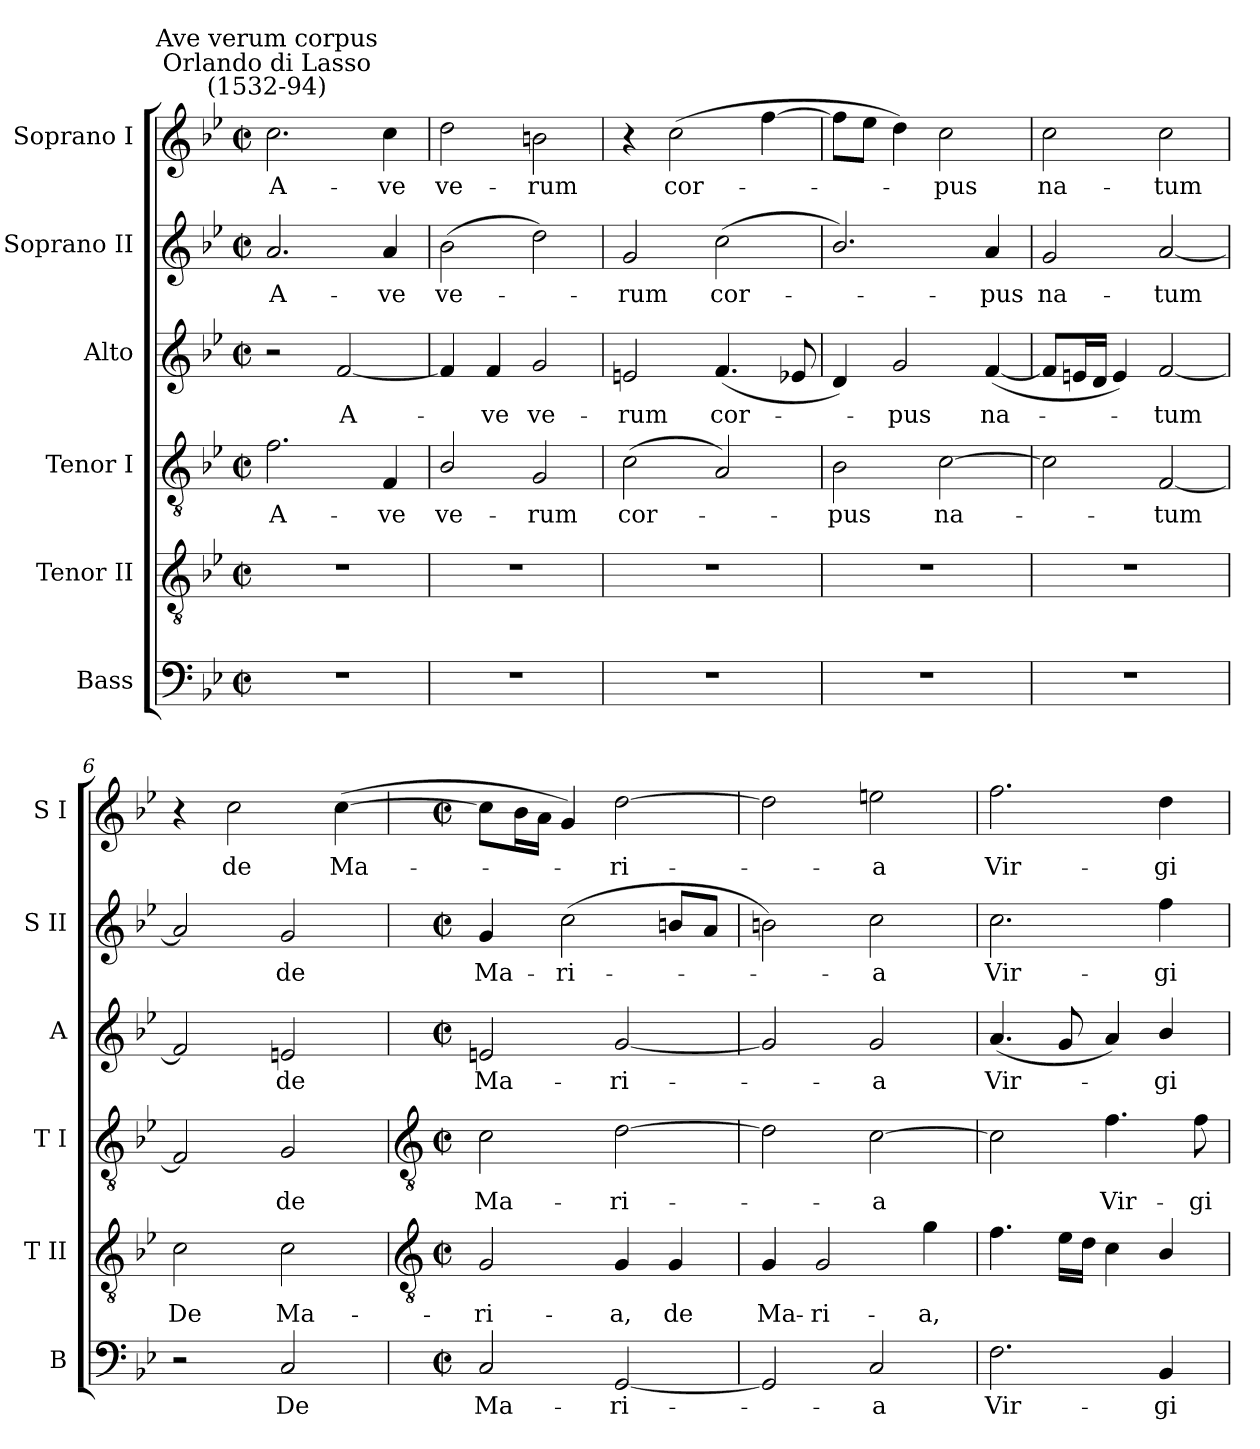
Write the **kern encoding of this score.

**kern	**text	**kern	**text	**kern	**text	**kern	**text	**kern	**text	**kern	**text
*part6	*part6	*part5	*part5	*part4	*part4	*part3	*part3	*part2	*part2	*part1	*part1
*staff6	*staff6	*staff5	*staff5	*staff4	*staff4	*staff3	*staff3	*staff2	*staff2	*staff1	*staff1
*I"Bass	*	*I"Tenor II	*	*I"Tenor I	*	*I"Alto	*	*I"Soprano II	*	*I"Soprano I	*
*I'B	*	*I'T II	*	*I'T I	*	*I'A	*	*I'S II	*	*I'S I	*
*clefF4	*	*clefGv2	*	*clefGv2	*	*clefG2	*	*clefG2	*	*clefG2	*
*k[b-e-]	*	*k[b-e-]	*	*k[b-e-]	*	*k[b-e-]	*	*k[b-e-]	*	*k[b-e-]	*
*B-:	*	*B-:	*	*B-:	*	*B-:	*	*B-:	*	*B-:	*
*M2/2	*	*M2/2	*	*M2/2	*	*M2/2	*	*M2/2	*	*M2/2	*
*met(c|)	*	*met(c|)	*	*met(c|)	*	*met(c|)	*	*met(c|)	*	*met(c|)	*
=1	=1	=1	=1	=1	=1	=1	=1	=1	=1	=1	=1
!	!	!	!	!	!	!	!	!	!	!LO:TX:a:cj:t=Orlando di Lasso\n(1532-94)	!
!	!	!	!	!	!	!	!	!	!	!LO:TX:a:cj:t=Ave verum corpus	!
!	!	!	!	!	!LO:LY:b	!	!	!	!LO:LY:b	!	!LO:LY:b
1r	.	1r	.	2.f	A-	2r	.	2.a	A-	2.cc	A-
!	!	!	!	!	!	!	!LO:LY:b	!	!	!	!
.	.	.	.	.	.	[2f	A-	.	.	.	.
!	!	!	!	!	!LO:LY:b	!	!	!	!LO:LY:b	!	!LO:LY:b
.	.	.	.	4F	-ve	.	.	4a	-ve	4cc	-ve
=2	=2	=2	=2	=2	=2	=2	=2	=2	=2	=2	=2
!	!	!	!	!	!LO:LY:b	!	!	!	!LO:LY:b	!	!LO:LY:b
1r	.	1r	.	2B-/	ve-	4f]	.	(>2b-	ve-	2dd	ve-
!	!	!	!	!	!	!	!LO:LY:b	!	!	!	!
.	.	.	.	.	.	4f	ve	.	.	.	.
!	!	!	!	!	!LO:LY:b	!	!LO:LY:b	!	!	!	!LO:LY:b
.	.	.	.	2G	-rum	2g	ve-	2dd)	.	2bn	-rum
=3	=3	=3	=3	=3	=3	=3	=3	=3	=3	=3	=3
!	!	!	!	!	!LO:LY:b	!	!LO:LY:b	!	!LO:LY:b	!	!
1r	.	1r	.	(<2c	cor-	2en	-rum	2g	rum	4r	.
!	!	!	!	!	!	!	!	!	!	!	!LO:LY:b
.	.	.	.	.	.	.	.	.	.	(>2cc	cor-
!	!	!	!	!	!	!	!LO:LY:b	!	!LO:LY:b	!	!
.	.	.	.	2A)	.	(<4.f	cor-	(<2cc	cor-	.	.
.	.	.	.	.	.	.	.	.	.	[4ff	.
.	.	.	.	.	.	8e-X	.	.	.	.	.
=4	=4	=4	=4	=4	=4	=4	=4	=4	=4	=4	=4
!	!	!	!	!	!LO:LY:b	!	!	!	!	!	!
1r	.	1r	.	2B-	pus	4d)	.	2.b-/)	.	8ffL]	.
.	.	.	.	.	.	.	.	.	.	8ee-J	.
!	!	!	!	!	!	!	!LO:LY:b	!	!	!	!
.	.	.	.	.	.	2g	pus	.	.	4dd)	.
!	!	!	!	!	!LO:LY:b	!	!	!	!	!	!LO:LY:b
.	.	.	.	[2c	na-	.	.	.	.	2cc	pus
!	!	!	!	!	!	!	!LO:LY:b	!	!LO:LY:b	!	!
.	.	.	.	.	.	(<[4f	na-	4a	pus	.	.
=5	=5	=5	=5	=5	=5	=5	=5	=5	=5	=5	=5
!	!	!	!	!	!	!	!	!	!LO:LY:b	!	!LO:LY:b
1r	.	1r	.	2c]	.	8fL]	.	2g	na-	2cc	na-
.	.	.	.	.	.	16enL	.	.	.	.	.
.	.	.	.	.	.	16dJJ	.	.	.	.	.
.	.	.	.	.	.	4e)	.	.	.	.	.
!	!	!	!	!	!LO:LY:b	!	!LO:LY:b	!	!LO:LY:b	!	!LO:LY:b
.	.	.	.	[2F	tum	[2f	tum	[2a	-tum	2cc	-tum
=6	=6	=6	=6	=6	=6	=6	=6	=6	=6	=6	=6
!	!	!	!LO:LY:b	!	!	!	!	!	!	!	!
2r	.	2c	De	2F]	.	2f]	.	2a]	.	4r	.
!	!	!	!	!	!	!	!	!	!	!	!LO:LY:b
.	.	.	.	.	.	.	.	.	.	2cc	de
!	!LO:LY:b	!	!LO:LY:b	!	!LO:LY:b	!	!LO:LY:b	!	!LO:LY:b	!	!
2C	De	2c	Ma-	2G	de	2en	de	2g	de	.	.
!	!	!	!	!	!	!	!	!	!	!	!LO:LY:b
.	.	.	.	.	.	.	.	.	.	(>[4cc	Ma-
!!LO:LB:g=z
=7	=7	=7	=7	=7	=7	=7	=7	=7	=7	=7	=7
*	*	*clefGv2	*	*clefGv2	*	*	*	*	*	*	*
*M2/2	*	*M2/2	*	*M2/2	*	*M2/2	*	*M2/2	*	*M2/2	*
*met(c|)	*	*met(c|)	*	*met(c|)	*	*met(c|)	*	*met(c|)	*	*met(c|)	*
!	!LO:LY:b	!	!LO:LY:b	!	!LO:LY:b	!	!LO:LY:b	!	!LO:LY:b	!	!
2C	Ma-	2G	-ri-	2c	Ma-	2en	Ma-	4g	Ma-	8ccL]	.
.	.	.	.	.	.	.	.	.	.	16b-L	.
.	.	.	.	.	.	.	.	.	.	16aJJ	.
!	!	!	!	!	!	!	!	!	!LO:LY:b	!	!
.	.	.	.	.	.	.	.	(>2cc	-ri-	4g)	.
!	!LO:LY:b	!	!LO:LY:b	!	!LO:LY:b	!	!LO:LY:b	!	!	!	!LO:LY:b
[2GG	-ri-	4G	-a,	[2d	-ri-	[2g	-ri-	.	.	[2dd	ri-
!	!	!	!LO:LY:b	!	!	!	!	!	!	!	!
.	.	4G	de	.	.	.	.	8bnL	.	.	.
.	.	.	.	.	.	.	.	8aJ	.	.	.
=8	=8	=8	=8	=8	=8	=8	=8	=8	=8	=8	=8
!	!	!	!LO:LY:b	!	!	!	!	!	!	!	!
2GG]	.	4G	Ma-	2d]	.	2g]	.	2bn)	.	2dd]	.
!	!	!	!LO:LY:b	!	!	!	!	!	!	!	!
.	.	2G	-ri-	.	.	.	.	.	.	.	.
!	!LO:LY:b	!	!	!	!LO:LY:b	!	!LO:LY:b	!	!LO:LY:b	!	!LO:LY:b
2C	a	.	.	[2c	a	2g	a	2cc	a	2een	a
!	!	!	!LO:LY:b	!	!	!	!	!	!	!	!
.	.	4g	-a,	.	.	.	.	.	.	.	.
=9	=9	=9	=9	=9	=9	=9	=9	=9	=9	=9	=9
!	!LO:LY:b	!	!	!	!	!	!LO:LY:b	!	!LO:LY:b	!	!LO:LY:b
2.F	Vir-	4.f	.	2c]	.	(<4.a	Vir-	2.cc	Vir-	2.ff	Vir-
.	.	16e-LL	.	.	.	8g	.	.	.	.	.
.	.	16dJJ	.	.	.	.	.	.	.	.	.
!	!	!	!	!	!LO:LY:b	!	!	!	!	!	!
.	.	4c	.	4.f	Vir-	4a)	.	.	.	.	.
!	!LO:LY:b	!	!	!	!	!	!LO:LY:b	!	!LO:LY:b	!	!LO:LY:b
4BB-	-gi-	4B-/	.	.	.	4b-/	gi-	4ff	-gi-	4dd	-gi-
!	!	!	!	!	!LO:LY:b	!	!	!	!	!	!
.	.	.	.	8f	-gi-	.	.	.	.	.	.
=	=	=	=	=	=	=	=	=	=	=	=
*-	*-	*-	*-	*-	*-	*-	*-	*-	*-	*-	*-
